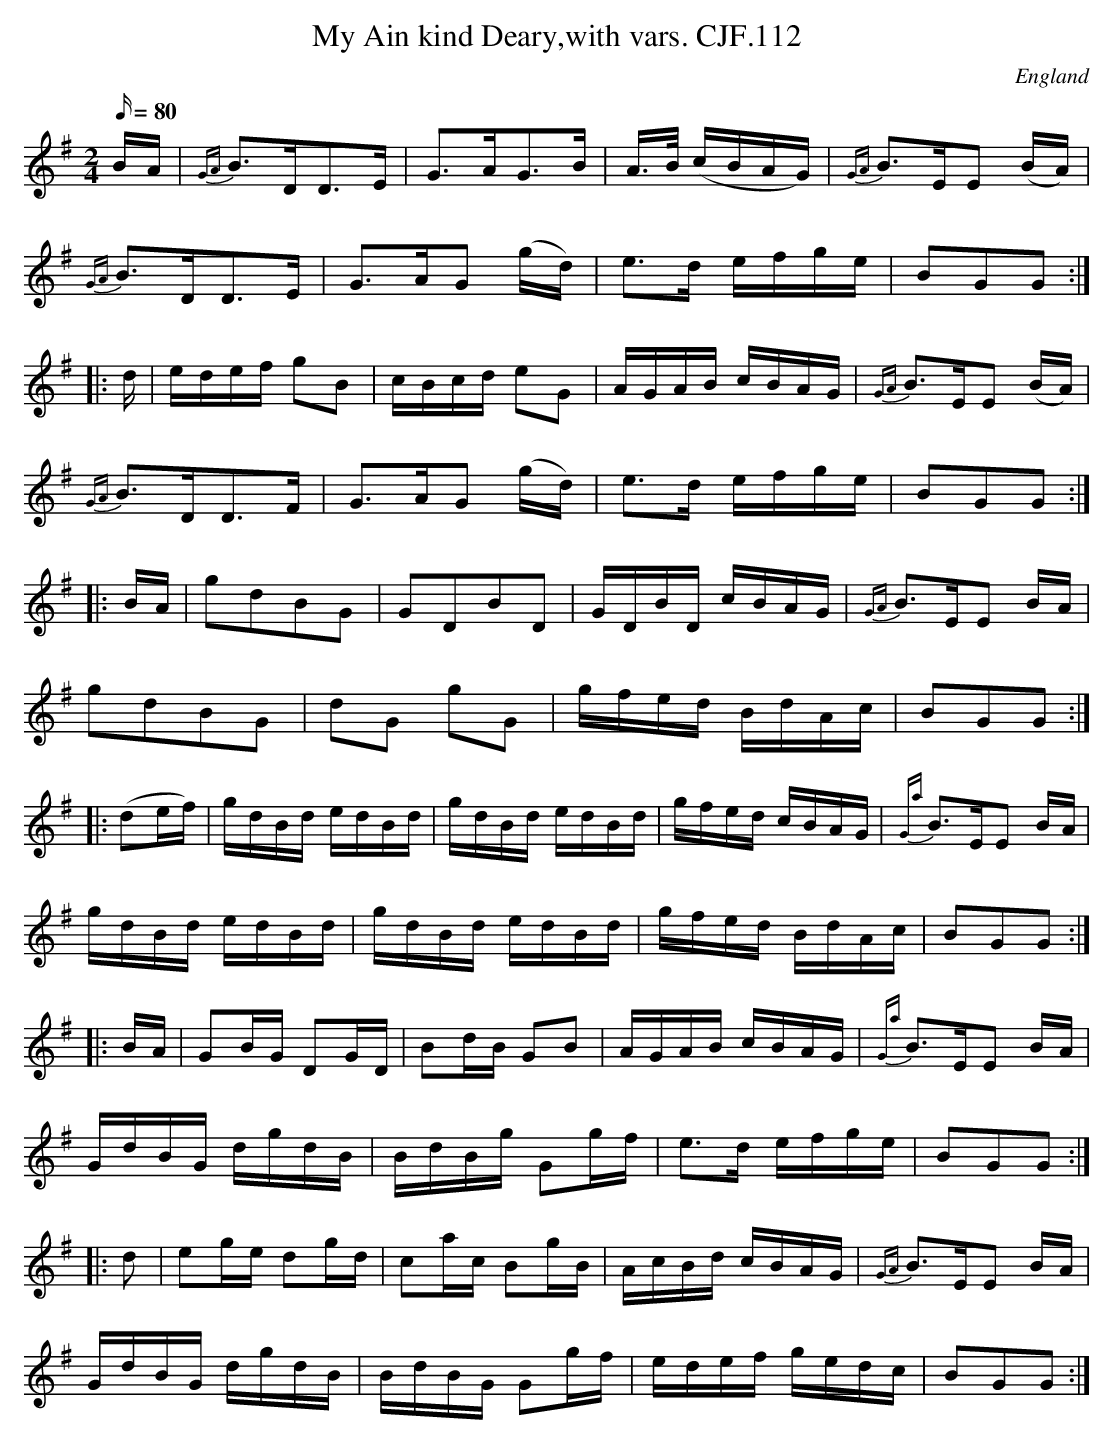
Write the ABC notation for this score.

X:1
T:My Ain kind Deary,with vars. CJF.112
M:2/4
L:1/16
Q:80
O:England
K:G
BA|{GA}B3DD3E|G3AG3B|A>B (cBAG)|{GA}B3EE2 (BA)|!\
{GA}B3DD3E|G3AG2 (gd)|e3d efge|B2G2G2:|:!d|
edef g2B2|cBcd e2G2|AGAB cBAG|{GA}B3EE2 (BA)|!\
{GA}B3DD3F|G3AG2 (gd)|e3d efge|B2G2G2:|:!
BA|g2d2B2G2|G2D2B2D2|GDBD cBAG|{GA}B3EE2 BA|!\
g2d2B2G2|d2G2 g2G2|gfed BdAc|B2G2G2:|:!(d2ef)|
gdBd edBd|gdBd edBd|gfed cBAG|{Ga}B3EE2 BA|!\
gdBd edBd|gdBd edBd|gfed BdAc|
B2G2G2:|:!BA|G2BG D2GD|B2dB G2B2|AGAB cBAG|\
{Ga}B3EE2 BA|!GdBG dgdB|BdBg G2gf|e3d efge|
B2G2G2:|:!d2|e2ge d2gd|c2ac B2gB|AcBd cBAG|\
{GA}B3EE2 BA|!GdBG dgdB|BdBG G2gf|edef gedc|B2G2G2:|]
